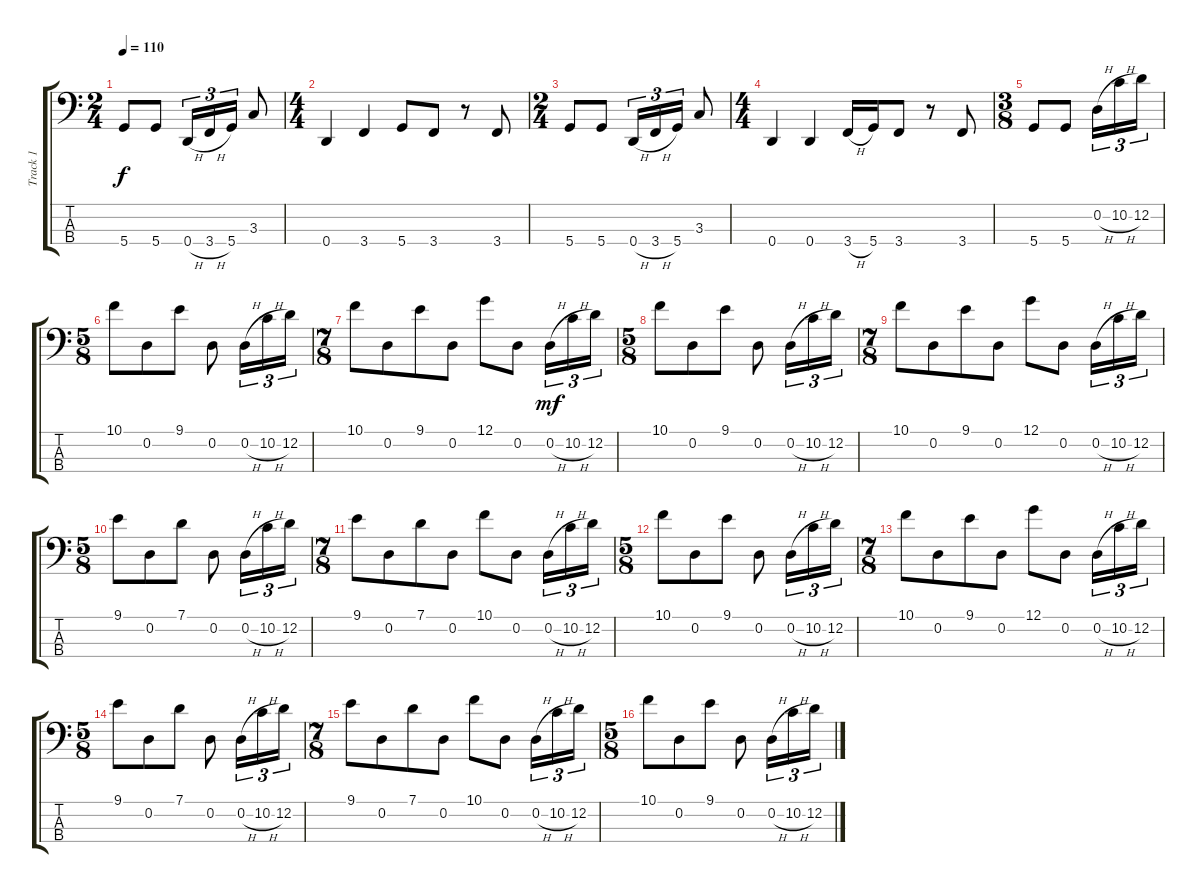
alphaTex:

\track ("Track 1" "Track 1") {instrument electricbasspick}
\staff {score tabs}
\tuning (G2 D2 A1 D1) {hide}
\ts (2 4)
\tempo 110
\clef f4
\ks c
5.4.8{dy f} 5.4.8 0.4{h}.16{tu (3 2)} 3.4{h}.16{tu (3 2)} 5.4.16{tu (3 2)} 3.3.8 |
\ts (4 4)
0.4.4 3.4.4 5.4.8 3.4.8 r.8 3.4.8 |
\ts (2 4)
5.4.8 5.4.8 0.4{h}.16{tu (3 2)} 3.4{h}.16{tu (3 2)} 5.4.16{tu (3 2)} 3.3.8 |
\ts (4 4)
0.4.4 0.4.4 3.4{h}.16 5.4.16 3.4.8 r.8 3.4.8 |
\ts (3 8)
5.4.8 5.4.8 0.2{h}.16{tu (3 2)} 10.2{h}.16{tu (3 2)} 12.2.16{tu (3 2)} |
\ts (5 8)
10.1.8 0.2.8 9.1.8 0.2.8 0.2{h}.16{tu (3 2)} 10.2{h}.16{tu (3 2)} 12.2.16{tu (3 2)} |
\ts (7 8)
10.1.8 0.2.8 9.1.8 0.2.8 12.1.8 0.2.8 0.2{h}.16{tu (3 2) dy mf} 10.2{h}.16{tu (3 2)} 12.2.16{tu (3 2)} |
\ts (5 8)
10.1.8 0.2.8 9.1.8 0.2.8 0.2{h}.16{tu (3 2)} 10.2{h}.16{tu (3 2)} 12.2.16{tu (3 2)} |
\ts (7 8)
10.1.8 0.2.8 9.1.8 0.2.8 12.1.8 0.2.8 0.2{h}.16{tu (3 2)} 10.2{h}.16{tu (3 2)} 12.2.16{tu (3 2)} |
\ts (5 8)
9.1.8 0.2.8 7.1.8 0.2.8 0.2{h}.16{tu (3 2)} 10.2{h}.16{tu (3 2)} 12.2.16{tu (3 2)} |
\ts (7 8)
9.1.8 0.2.8 7.1.8 0.2.8 10.1.8 0.2.8 0.2{h}.16{tu (3 2)} 10.2{h}.16{tu (3 2)} 12.2.16{tu (3 2)} |
\ts (5 8)
10.1.8 0.2.8 9.1.8 0.2.8 0.2{h}.16{tu (3 2)} 10.2{h}.16{tu (3 2)} 12.2.16{tu (3 2)} |
\ts (7 8)
10.1.8 0.2.8 9.1.8 0.2.8 12.1.8 0.2.8 0.2{h}.16{tu (3 2)} 10.2{h}.16{tu (3 2)} 12.2.16{tu (3 2)} |
\ts (5 8)
9.1.8 0.2.8 7.1.8 0.2.8 0.2{h}.16{tu (3 2)} 10.2{h}.16{tu (3 2)} 12.2.16{tu (3 2)} |
\ts (7 8)
9.1.8 0.2.8 7.1.8 0.2.8 10.1.8 0.2.8 0.2{h}.16{tu (3 2)} 10.2{h}.16{tu (3 2)} 12.2.16{tu (3 2)} |
\ts (5 8)
10.1.8 0.2.8 9.1.8 0.2.8 0.2{h}.16{tu (3 2)} 10.2{h}.16{tu (3 2)} 12.2.16{tu (3 2)}
